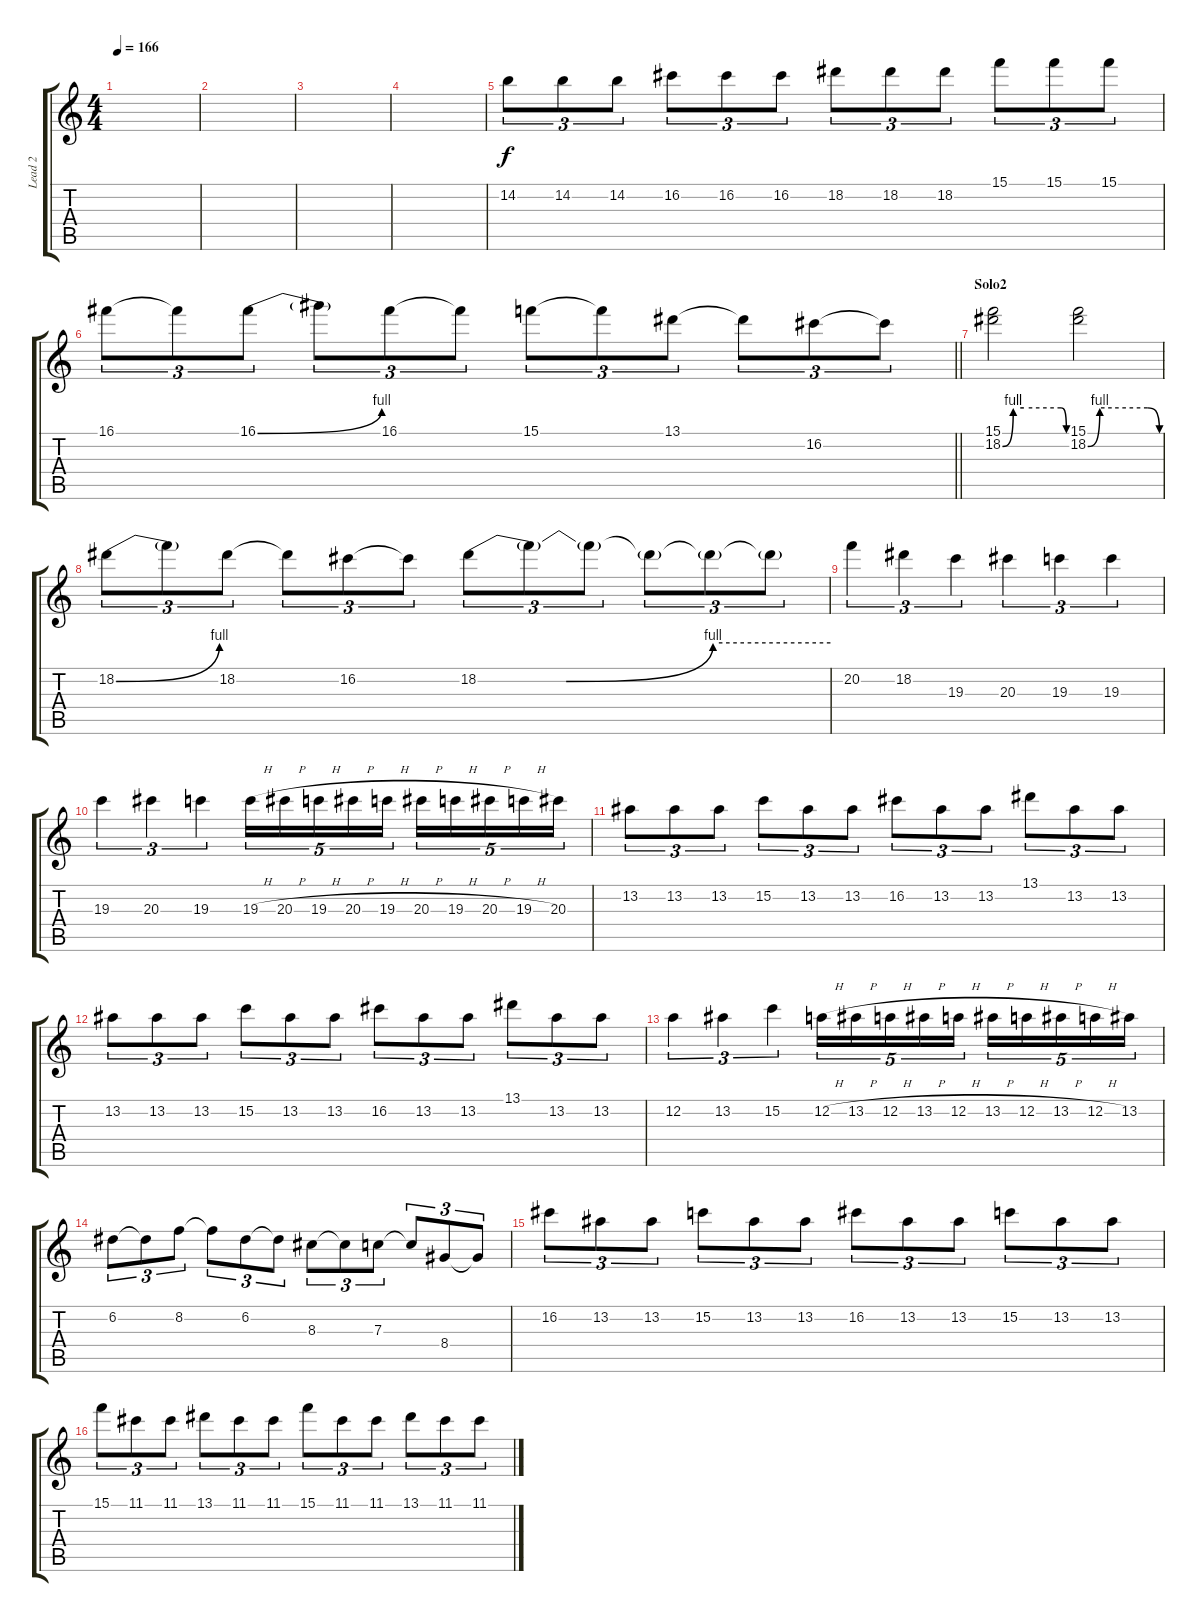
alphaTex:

\track ("Lead 2" "Lead 2") {instrument distortionguitar}
\staff {score tabs}
\tuning (D4 A3 F3 C3 G2 C2) {hide}
\ts (4 4)
\tempo 166
\clef g2
\ks c
|
|
|
|
14.2.8{tu (3 2)} 14.2.8{tu (3 2)} 14.2.8{tu (3 2)} 16.2.8{tu (3 2)} 16.2.8{tu (3 2)} 16.2.8{tu (3 2)} 18.2.8{tu (3 2)} 18.2.8{tu (3 2)} 18.2.8{tu (3 2)} 15.1.8{tu (3 2)} 15.1.8{tu (3 2)} 15.1.8{tu (3 2)} |
\barLineRight lightlight
16.1.8{tu (3 2)} 16.1{t}.8{tu (3 2)} 16.1{be (bend 0 0 60 4)}.8{tu (3 2)} 16.1{t}.8{tu (3 2)} 16.1.8{tu (3 2)} 16.1{t}.8{tu (3 2)} 15.1.8{tu (3 2)} 15.1{t}.8{tu (3 2)} 13.1.8{tu (3 2)} 13.1{t}.8{tu (3 2)} 16.2.8{tu (3 2)} 16.2{t}.8{tu (3 2)} |
\section ("" "Solo2")
(15.1 18.2{be (custom 0 0 10 4 20 4 55 4 60 0)}).2 (15.1 18.2{be (custom 0 0 10 4 20 4 50 4 60 0)}).2 |
18.2{be (bend 0 0 60 4)}.8{tu (3 2)} 18.2{t}.8{tu (3 2)} 18.2.8{tu (3 2)} 18.2{t}.8{tu (3 2)} 16.2.8{tu (3 2)} 16.2{t}.8{tu (3 2)} 18.2{be (custom 0 0 15 0 40 4 60 4)}.8{tu (3 2)} 18.2{t}.8{tu (3 2)} 18.2{t}.8{tu (3 2)} 18.2{t}.8{tu (3 2)} 18.2{t}.8{tu (3 2)} 18.2{t}.8{tu (3 2)} |
20.2.4{tu (3 2)} 18.2.4{tu (3 2)} 19.3.4{tu (3 2)} 20.3.4{tu (3 2)} 19.3.4{tu (3 2)} 19.3.4{tu (3 2)} |
19.3.4{tu (3 2)} 20.3.4{tu (3 2)} 19.3.4{tu (3 2)} 19.3{h}.16{tu (5 4)} 20.3{h}.16{tu (5 4)} 19.3{h}.16{tu (5 4)} 20.3{h}.16{tu (5 4)} 19.3{h}.16{tu (5 4)} 20.3{h}.16{tu (5 4)} 19.3{h}.16{tu (5 4)} 20.3{h}.16{tu (5 4)} 19.3{h}.16{tu (5 4)} 20.3.16{tu (5 4)} |
13.2.8{tu (3 2)} 13.2.8{tu (3 2)} 13.2.8{tu (3 2)} 15.2.8{tu (3 2)} 13.2.8{tu (3 2)} 13.2.8{tu (3 2)} 16.2.8{tu (3 2)} 13.2.8{tu (3 2)} 13.2.8{tu (3 2)} 13.1.8{tu (3 2)} 13.2.8{tu (3 2)} 13.2.8{tu (3 2)} |
13.2.8{tu (3 2)} 13.2.8{tu (3 2)} 13.2.8{tu (3 2)} 15.2.8{tu (3 2)} 13.2.8{tu (3 2)} 13.2.8{tu (3 2)} 16.2.8{tu (3 2)} 13.2.8{tu (3 2)} 13.2.8{tu (3 2)} 13.1.8{tu (3 2)} 13.2.8{tu (3 2)} 13.2.8{tu (3 2)} |
12.2.4{tu (3 2)} 13.2.4{tu (3 2)} 15.2.4{tu (3 2)} 12.2{h}.16{tu (5 4)} 13.2{h}.16{tu (5 4)} 12.2{h}.16{tu (5 4)} 13.2{h}.16{tu (5 4)} 12.2{h}.16{tu (5 4)} 13.2{h}.16{tu (5 4)} 12.2{h}.16{tu (5 4)} 13.2{h}.16{tu (5 4)} 12.2{h}.16{tu (5 4)} 13.2.16{tu (5 4)} |
6.2.8{tu (3 2)} 6.2{t}.8{tu (3 2)} 8.2.8{tu (3 2)} 8.2{t}.8{tu (3 2)} 6.2.8{tu (3 2)} 6.2{t}.8{tu (3 2)} 8.3.8{tu (3 2)} 8.3{t}.8{tu (3 2)} 7.3.8{tu (3 2)} 7.3{t}.8{tu (3 2)} 8.4.8{tu (3 2)} 8.4{t}.8{tu (3 2)} |
16.2.8{tu (3 2)} 13.2.8{tu (3 2)} 13.2.8{tu (3 2)} 15.2.8{tu (3 2)} 13.2.8{tu (3 2)} 13.2.8{tu (3 2)} 16.2.8{tu (3 2)} 13.2.8{tu (3 2)} 13.2.8{tu (3 2)} 15.2.8{tu (3 2)} 13.2.8{tu (3 2)} 13.2.8{tu (3 2)} |
15.1.8{tu (3 2)} 11.1.8{tu (3 2)} 11.1.8{tu (3 2)} 13.1.8{tu (3 2)} 11.1.8{tu (3 2)} 11.1.8{tu (3 2)} 15.1.8{tu (3 2)} 11.1.8{tu (3 2)} 11.1.8{tu (3 2)} 13.1.8{tu (3 2)} 11.1.8{tu (3 2)} 11.1.8{tu (3 2)}
